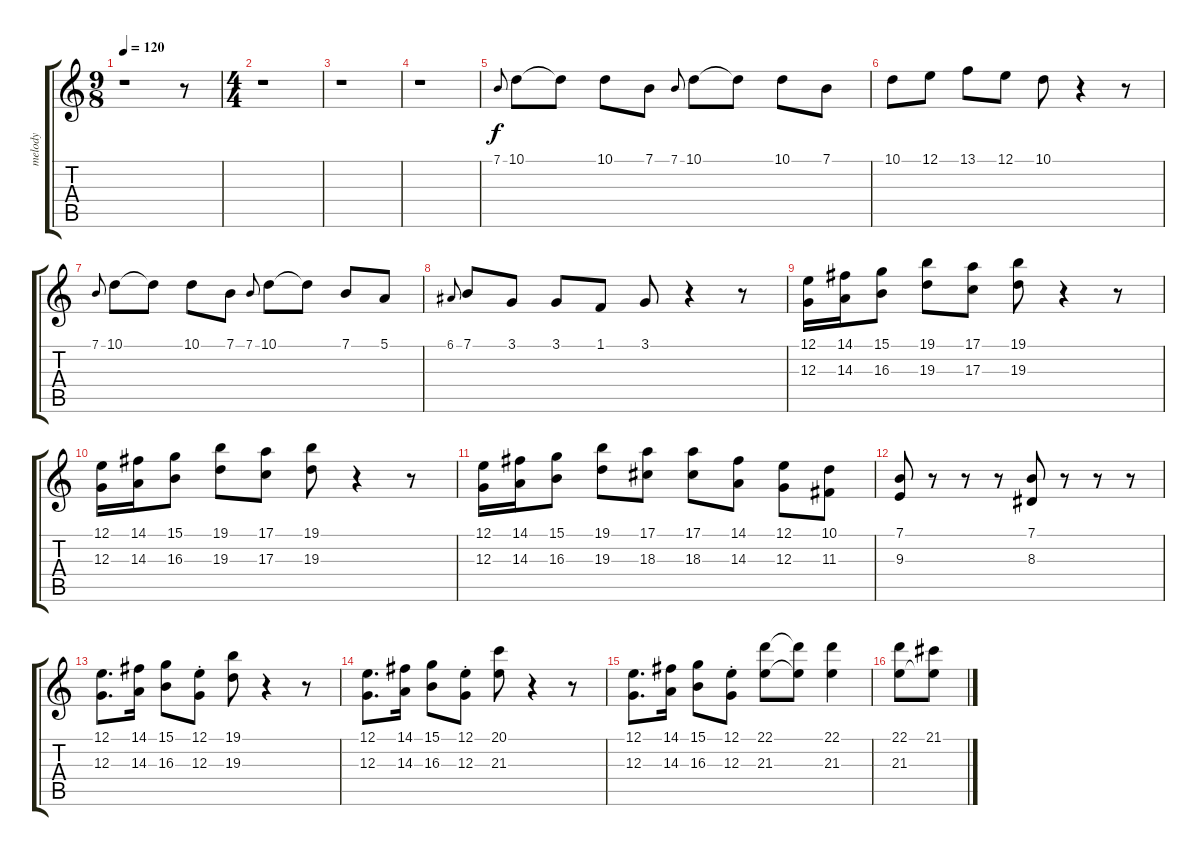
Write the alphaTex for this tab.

\track ("melody" "melody") {instrument xylophone}
\staff {score tabs}
\tuning (E4 B3 G3 D3 A2 E2) {hide}
\ts (9 8)
\tempo 120
\clef g2
\ks c
r.1{dy f} r.8 |
\ts (4 4)
r.1 |
r.1 |
r.1 |
7.1.8{gr onbeat} 10.1.8 10.1{t}.8 10.1.8 7.1.8 7.1.8{gr onbeat} 10.1.8 10.1{t}.8 10.1.8 7.1.8 |
10.1.8 12.1.8 13.1.8 12.1.8 10.1.8 r.4 r.8 |
7.1.8{gr onbeat} 10.1.8 10.1{t}.8 10.1.8 7.1.8 7.1.8{gr onbeat} 10.1.8 10.1{t}.8 7.1.8 5.1.8 |
6.1.8{gr onbeat} 7.1.8 3.1.8 3.1.8 1.1.8 3.1.8 r.4 r.8 |
(12.1 12.3).16 (14.1 14.3).16 (15.1 16.3).8 (19.1 19.3).8 (17.1 17.3).8 (19.1 19.3).8 r.4 r.8 |
(12.1 12.3).16 (14.1 14.3).16 (15.1 16.3).8 (19.1 19.3).8 (17.1 17.3).8 (19.1 19.3).8 r.4 r.8 |
(12.1 12.3).16 (14.1 14.3).16 (15.1 16.3).8 (19.1 19.3).8 (17.1 18.3).8 (17.1 18.3).8 (14.1 14.3).8 (12.1 12.3).8 (10.1 11.3).8 |
(7.1 9.3).8 r.8 r.8 r.8 (7.1 8.3).8 r.8 r.8 r.8 |
(12.1 12.3).8{d} (14.1 14.3).16 (15.1 16.3).8 (12.1{st} 12.3{st}).8 (19.1 19.3).8 r.4 r.8 |
(12.1 12.3).8{d} (14.1 14.3).16 (15.1 16.3).8 (12.1{st} 12.3{st}).8 (20.1 21.3).8 r.4 r.8 |
(12.1 12.3).8{d} (14.1 14.3).16 (15.1 16.3).8 (12.1{st} 12.3{st}).8 (22.1 21.3).8 (22.1{t} 21.3{t}).8 (22.1 21.3).4 |
(22.1 21.3).8 (21.1 21.3{t}).8
